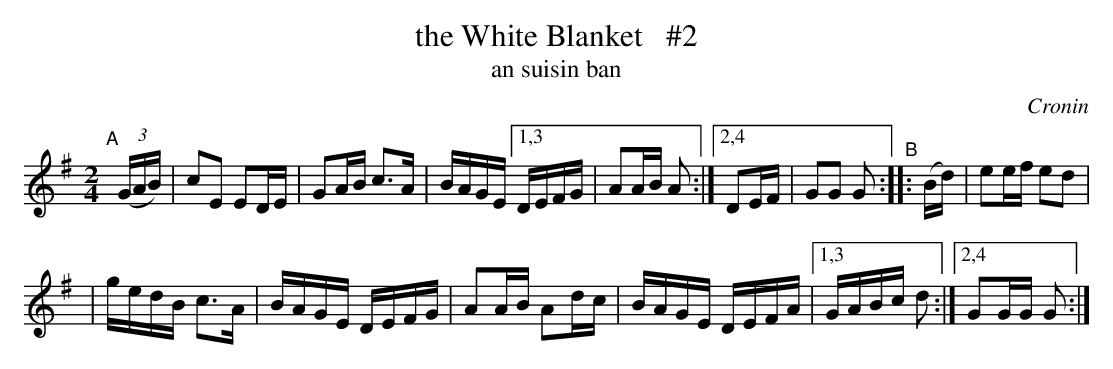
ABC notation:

X:1
T: the White Blanket   #2
T: an suisin ban
O: Cronin
M: 2/4
L: 1/8
K: G
"^A"[|] (3(G/A/B/) \
| cE ED/E/ | GA/B/ c3/A/ | B/A/G/E/ \
[1,3 D/E/F/G/ | AA/B/ A :|\
[2,4 DE/F/ | GG G "^B":: (B/d/) | ee/f/ ed |
| g/e/d/B/ c3/A/ | B/A/G/E/ D/E/F/G/ | AA/B/ Ad/c/ \
| B/A/G/E/ D/E/F/A/ |[1,3 G/A/B/c/ d :|[2,4 GG/G/ G :|
